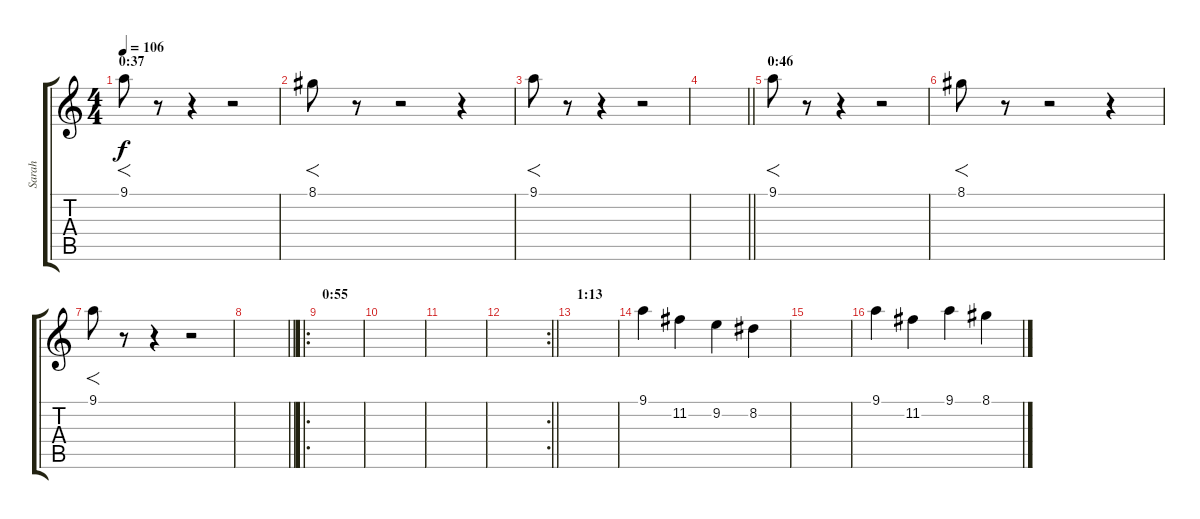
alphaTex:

\track ("Sarah" "Sarah") {instrument choiraahs}
\staff {score tabs}
\tuning (C5 G4 Eb4 Bb3 F3 C3) {hide}
\ts (4 4)
\section ("" "0:37")
\tempo 106
\clef g2
\ks c
9.1.8{f dy f} r.8 r.4 r.2 |
8.1.8{f} r.8 r.2 r.4 |
9.1.8{f} r.8 r.4 r.2 |
\barLineRight lightlight
|
\section ("" "0:46")
9.1.8{f} r.8 r.4 r.2 |
8.1.8{f} r.8 r.2 r.4 |
9.1.8{f} r.8 r.4 r.2 |
\barLineRight lightlight
|
\ro
\section ("" "0:55")
|
|
|
\rc 2
\barLineRight lightlight
|
\section ("" "1:13")
|
9.1.4 11.2.4 9.2.4 8.2.4 |
|
9.1.4 11.2.4 9.1.4 8.1.4
